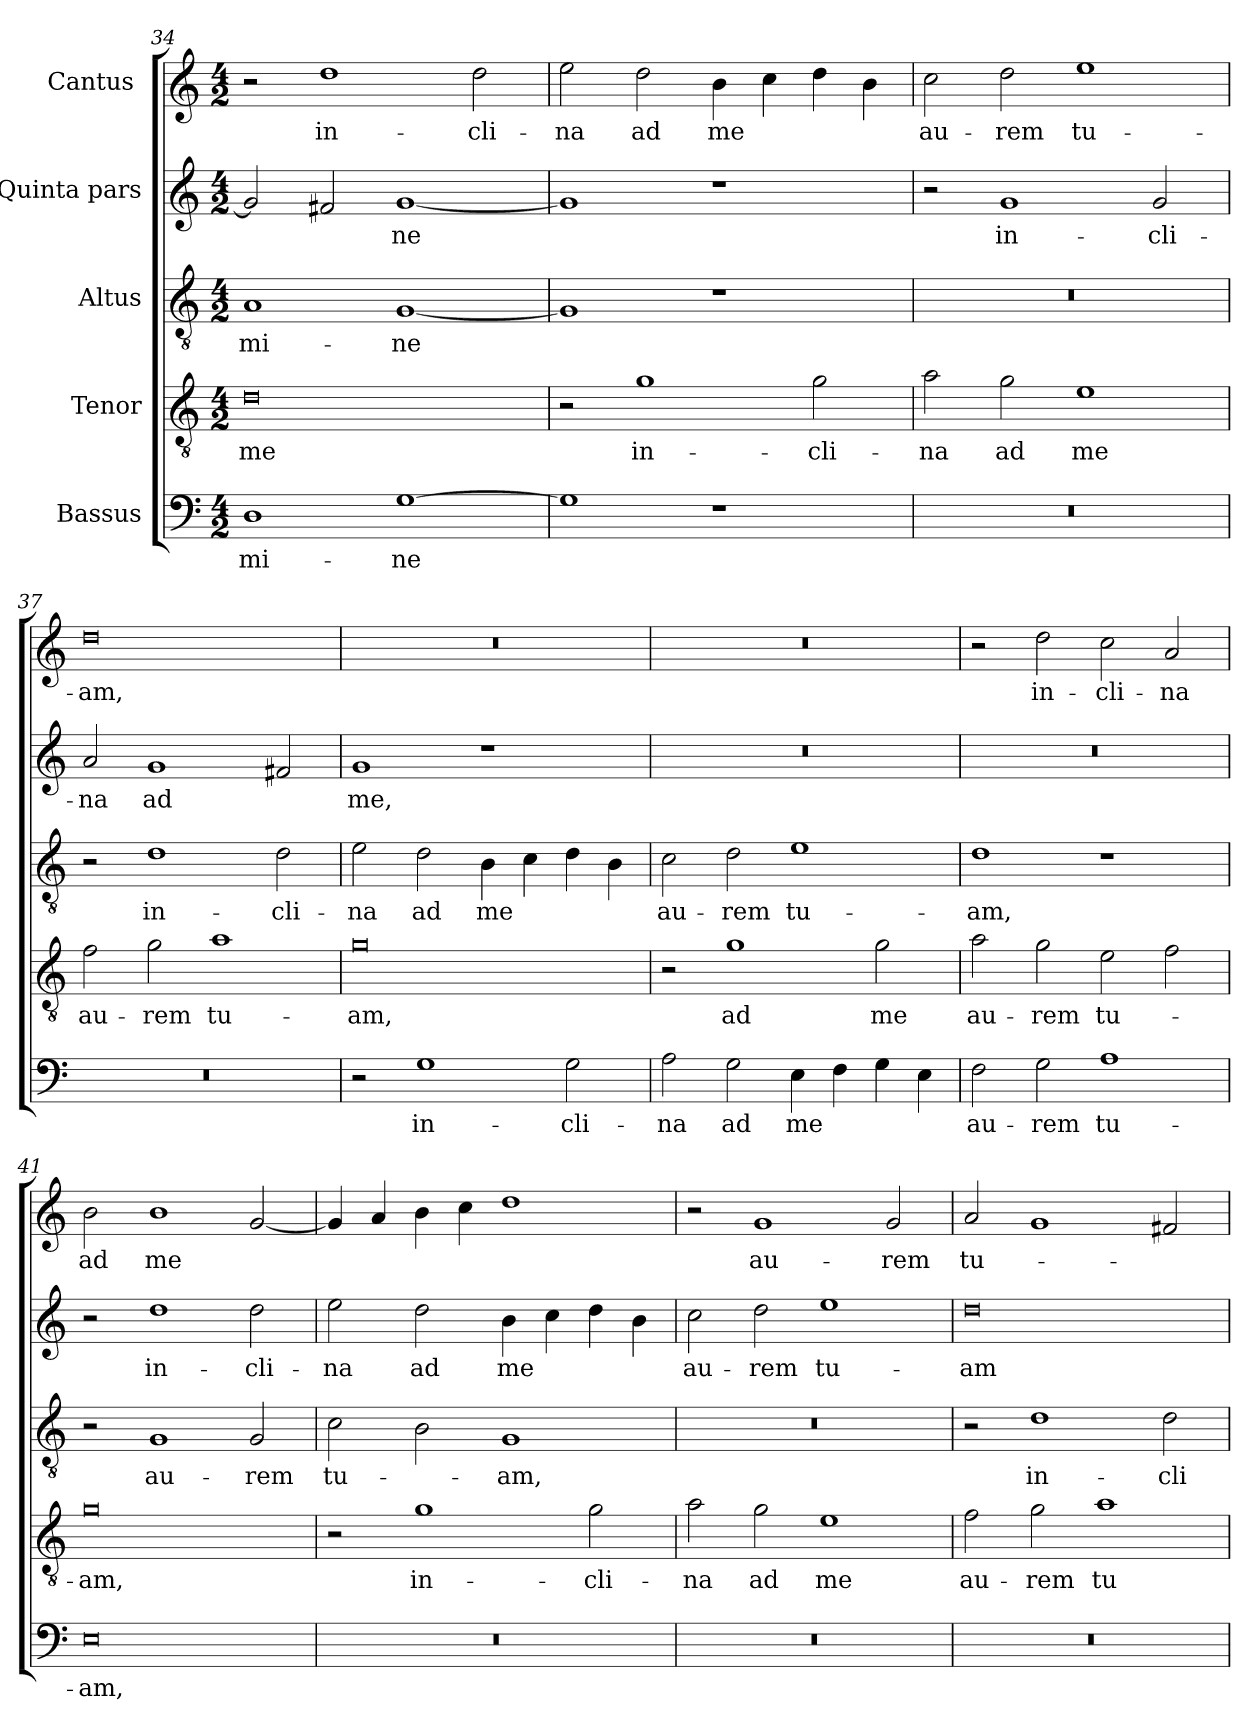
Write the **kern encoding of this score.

**kern	**text	**kern	**text	**kern	**text	**kern	**text	**kern	**text
*part5	*part5	*part4	*part4	*part3	*part3	*part2	*part2	*part1	*part1
*staff5	*staff5	*staff4	*staff4	*staff3	*staff3	*staff2	*staff2	*staff1	*staff1
*I"Bassus	*	*I"Tenor	*	*I"Altus	*	*I"Quinta pars	*	*I"Cantus 	*
*clefF4	*	*clefGv2	*	*clefGv2	*	*clefG2	*	*clefG2	*
*k[]	*	*k[]	*	*k[]	*	*k[]	*	*k[]	*
*M4/2	*	*M4/2	*	*M4/2	*	*M4/2	*	*M4/2	*
=34	=34	=34	=34	=34	=34	=34	=34	=34	=34
1D\	-mi-	0d\	me	1A/	-mi-	2g/]	.	2r	.
.	.	.	.	.	.	2f#X/	.	1dd\	in-
[1G\	-ne	.	.	[1G/	-ne	[1g/	-ne	.	.
.	.	.	.	.	.	.	.	2dd\	-cli-
=35	=35	=35	=35	=35	=35	=35	=35	=35	=35
1G\]	.	2r	.	1G/]	.	1g/]	.	2ee\	-na
.	.	1g\	in-	.	.	.	.	2dd\	ad
1r	.	.	.	1r	.	1r	.	4b\	me
.	.	.	.	.	.	.	.	4cc\	.
.	.	2g\	-cli-	.	.	.	.	4dd\	.
.	.	.	.	.	.	.	.	4b\	.
=36	=36	=36	=36	=36	=36	=36	=36	=36	=36
0r	.	2a\	-na	0r	.	2r	.	2cc\	au-
.	.	2g\	ad	.	.	1g/	in-	2dd\	-rem
.	.	1e\	me	.	.	.	.	1ee\	tu-
.	.	.	.	.	.	2g/	-cli-	.	.
=37	=37	=37	=37	=37	=37	=37	=37	=37	=37
0r	.	2f\	au-	2r	.	2a/	-na	0dd\	-am,
.	.	2g\	-rem	1d\	in-	1g/	ad	.	.
.	.	1a\	tu-	.	.	.	.	.	.
.	.	.	.	2d\	-cli-	2f#X/	.	.	.
=38	=38	=38	=38	=38	=38	=38	=38	=38	=38
2r	.	0g\	-am,	2e\	-na	1g/	me,	0r	.
1G\	in-	.	.	2d\	ad	.	.	.	.
.	.	.	.	4B\	me	1r	.	.	.
.	.	.	.	4c\	.	.	.	.	.
2G\	-cli-	.	.	4d\	.	.	.	.	.
.	.	.	.	4B\	.	.	.	.	.
=39	=39	=39	=39	=39	=39	=39	=39	=39	=39
2A\	-na	2r	.	2c\	au-	0r	.	0r	.
2G\	ad	1g\	ad	2d\	-rem	.	.	.	.
4E\	me	.	.	1e\	tu-	.	.	.	.
4F\	.	.	.	.	.	.	.	.	.
4G\	.	2g\	me	.	.	.	.	.	.
4E\	.	.	.	.	.	.	.	.	.
=40	=40	=40	=40	=40	=40	=40	=40	=40	=40
2F\	au-	2a\	au-	1d\	-am,	0r	.	2r	.
2G\	-rem	2g\	-rem	.	.	.	.	2dd\	in-
1A\	tu-	2e\	tu-	1r	.	.	.	2cc\	-cli-
.	.	2f\	.	.	.	.	.	2a/	-na
=41	=41	=41	=41	=41	=41	=41	=41	=41	=41
0E\	-am,	0g\	-am,	2r	.	2r	.	2b\	ad
.	.	.	.	1G/	au-	1dd\	in-	1b\	me
.	.	.	.	2G/	-rem	2dd\	-cli-	[2g/	.
=42	=42	=42	=42	=42	=42	=42	=42	=42	=42
0r	.	2r	.	2c\	tu-	2ee\	-na	4g/]	.
.	.	.	.	.	.	.	.	4a/	.
.	.	1g\	in-	2B\	.	2dd\	ad	4b\	.
.	.	.	.	.	.	.	.	4cc\	.
.	.	.	.	1G/	-am,	4b\	me	1dd\	.
.	.	.	.	.	.	4cc\	.	.	.
.	.	2g\	-cli-	.	.	4dd\	.	.	.
.	.	.	.	.	.	4b\	.	.	.
=43	=43	=43	=43	=43	=43	=43	=43	=43	=43
0r	.	2a\	-na	0r	.	2cc\	au-	2r	.
.	.	2g\	ad	.	.	2dd\	-rem	1g/	au-
.	.	1e\	me	.	.	1ee\	tu-	.	.
.	.	.	.	.	.	.	.	2g/	-rem
=44	=44	=44	=44	=44	=44	=44	=44	=44	=44
0r	.	2f\	au-	2r	.	0dd\	-am	2a/	tu-
.	.	2g\	-rem	1d\	in-	.	.	1g/	.
.	.	1a\	tu-	.	.	.	.	.	.
.	.	.	.	2d\	-cli-	.	.	2f#X/	.
=	=	=	=	=	=	=	=	=	=
*-	*-	*-	*-	*-	*-	*-	*-	*-	*-
